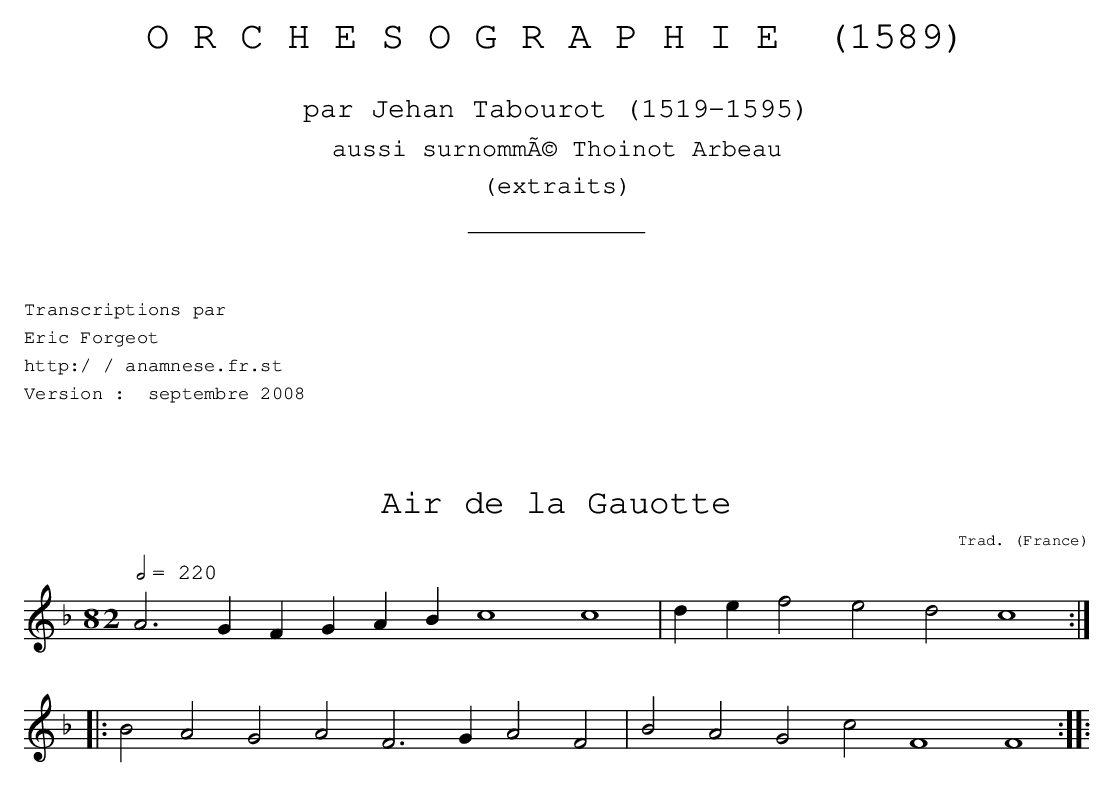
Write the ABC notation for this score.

X:1
T:Air de la Gauotte
C:Trad.
O:France
M:8/ 2
L:1/ 2
Q:1/ 2=220
K:F
A3/ 2 G/ F/ G/ A/ B/  c2 c2 | d/ e/  fed c2 ::
BAGAF3/ 2G/ AF | BAG c F2F2 ::
